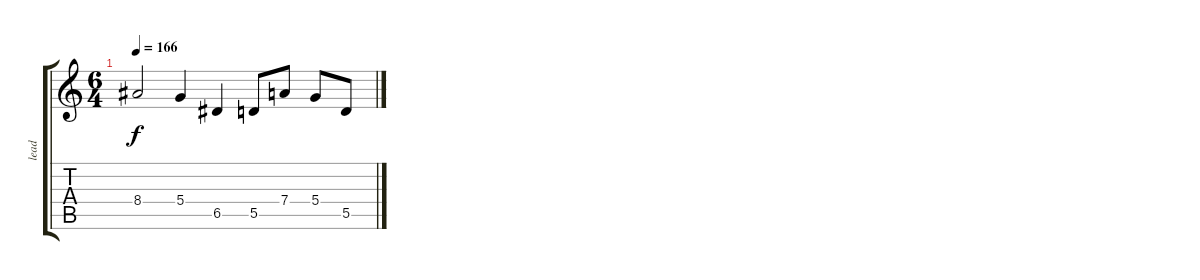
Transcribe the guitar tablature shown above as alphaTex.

\track ("lead" "lead") {instrument distortionguitar bank 255}
\staff {score tabs}
\tuning (E4 B3 G3 D3 A2 E2) {hide}
\ts (6 4)
\tempo 166
\clef g2
\ks c
8.4.2{dy f} 5.4.4 6.5.4 5.5.8 7.4.8 5.4.8 5.5.8
